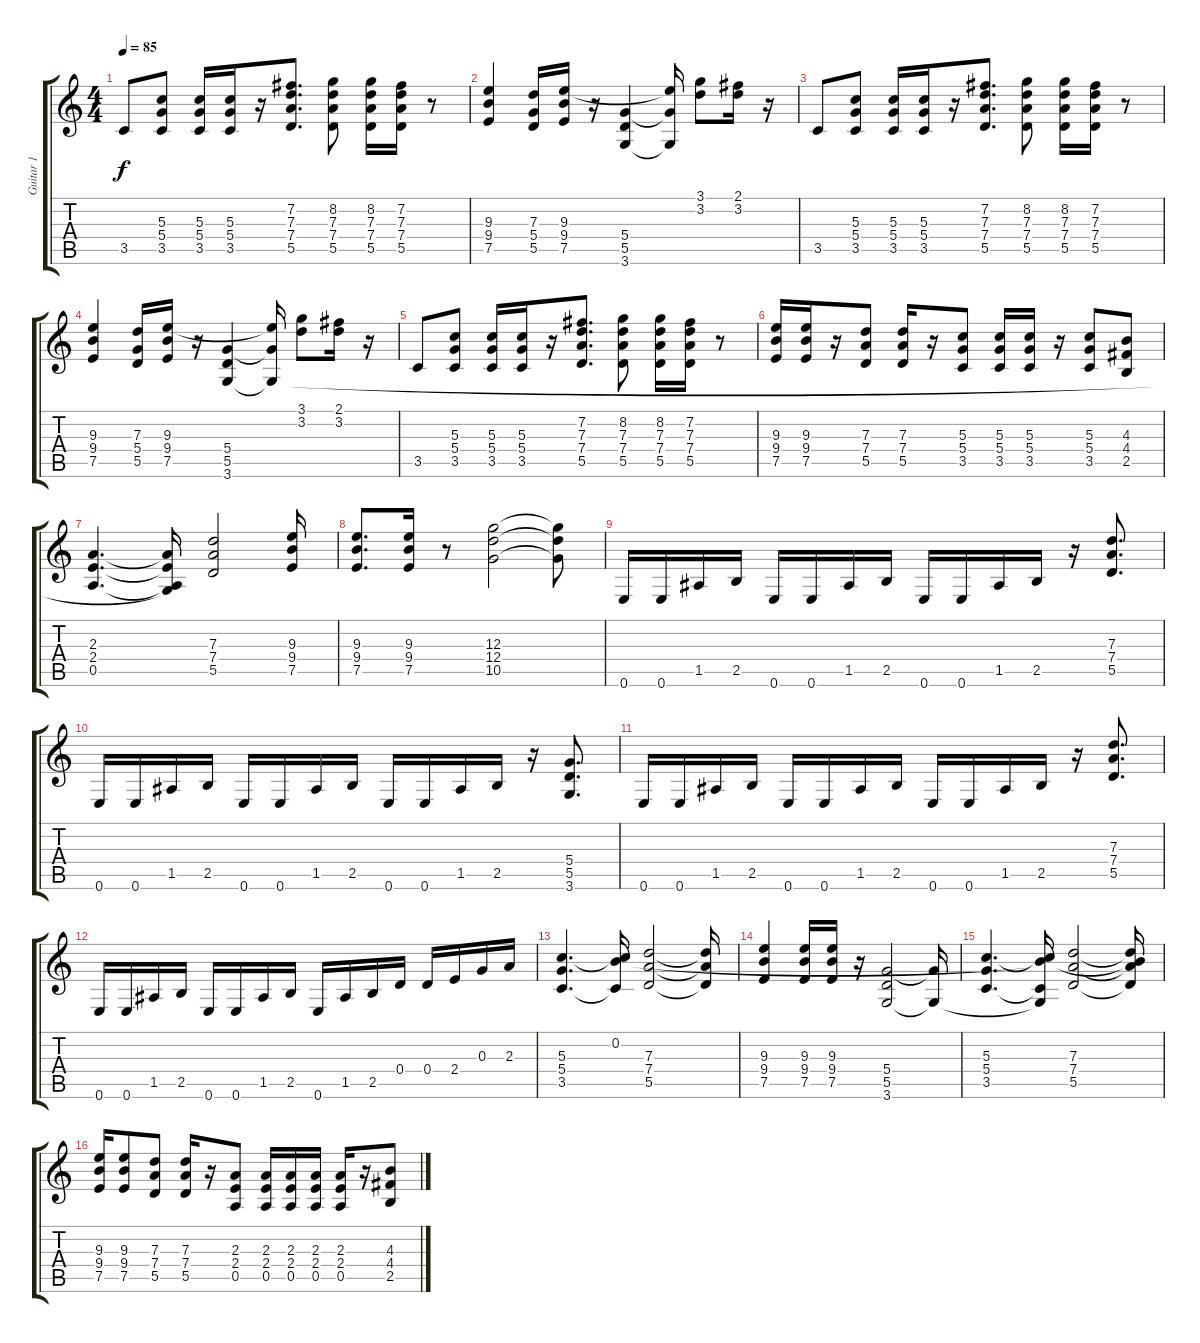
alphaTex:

\track ("Guitar 1" "Guitar 1") {instrument distortionguitar}
\staff {score tabs}
\tuning (E4 B3 G3 D3 A2 E2) {hide}
\ts (4 4)
\tempo 85
\clef g2
\ks c
3.5.8{dy f} (5.3 5.4 3.5).8 (5.3 5.4 3.5).16 (5.3 5.4 3.5).16 r.16 (7.2 7.3 7.4 5.5).8{d} (8.2 7.3 7.4 5.5).8 (8.2 7.3 7.4 5.5).16 (7.2 7.3 7.4 5.5).16 r.8 |
(9.3 9.4 7.5).4 (7.3 5.4 5.5).16 (9.3 9.4 7.5).16 r.16 (5.4 5.5 3.6).4 (9.3{t} 5.4{t} 3.6{t}).16 (3.1 3.2).8 (2.1 3.2).16 r.16 |
3.5.8 (5.3 5.4 3.5).8 (5.3 5.4 3.5).16 (5.3 5.4 3.5).16 r.16 (7.2 7.3 7.4 5.5).8{d} (8.2 7.3 7.4 5.5).8 (8.2 7.3 7.4 5.5).16 (7.2 7.3 7.4 5.5).16 r.8 |
(9.3 9.4 7.5).4 (7.3 5.4 5.5).16 (9.3 9.4 7.5).16 r.16 (5.4 5.5 3.6).4 (9.3{t} 5.4{t} 3.6{t}).16 (3.1 3.2).8 (2.1 3.2).16 r.16 |
3.5.8 (5.3 5.4 3.5).8 (5.3 5.4 3.5).16 (5.3 5.4 3.5).16 r.16 (7.2 7.3 7.4 5.5).8{d} (8.2 7.3 7.4 5.5).8 (8.2 7.3 7.4 5.5).16 (7.2 7.3 7.4 5.5).16 r.8 |
(9.3 9.4 7.5).16 (9.3 9.4 7.5).16 r.16 (7.3 7.4 5.5).8 (7.3 7.4 5.5).16 r.16 (5.3 5.4 3.5).8 (5.3 5.4 3.5).16 (5.3 5.4 3.5).16 r.16 (5.3 5.4 3.5).8 (4.3 4.4 2.5).8 |
(2.3 2.4 0.5).4{d} (2.3{t} 2.4{t} 0.5{t} 3.6{t}).16 (7.3 7.4 5.5).2 (9.3 9.4 7.5).16 |
(9.3 9.4 7.5).8{d} (9.3 9.4 7.5).16 r.8 (12.3 12.4 10.5).2 (12.3{t} 12.4{t} 10.5{t}).8 |
0.6.16 0.6.16 1.5.16 2.5.16 0.6.16 0.6.16 1.5.16 2.5.16 0.6.16 0.6.16 1.5.16 2.5.16 r.16 (7.3 7.4 5.5).8{d} |
0.6.16 0.6.16 1.5.16 2.5.16 0.6.16 0.6.16 1.5.16 2.5.16 0.6.16 0.6.16 1.5.16 2.5.16 r.16 (5.4 5.5 3.6).8{d} |
0.6.16 0.6.16 1.5.16 2.5.16 0.6.16 0.6.16 1.5.16 2.5.16 0.6.16 0.6.16 1.5.16 2.5.16 r.16 (7.3 7.4 5.5).8{d} |
0.6.16 0.6.16 1.5.16 2.5.16 0.6.16 0.6.16 1.5.16 2.5.16 0.6.16 1.5.16 2.5.16 0.4.16 0.4.16 2.4.16 0.3.16 2.3.16 |
(5.3 5.4 3.5).4{d} (0.2 5.3{t} 3.5{t}).16 (7.3 7.4 5.5).2 (7.3{t} 7.4{t} 5.5{t}).16 |
(9.3 9.4 7.5).4 (9.3 9.4 7.5).16 (9.3 9.4 7.5).16 r.16 (5.4 5.5 3.6).2 (5.4{t} 3.6{t}).16 |
(5.3 5.4 3.5).4{d} (0.2{t} 5.3{t} 3.5{t} 3.6{t}).16 (7.3 7.4 5.5).2 (0.2{t} 7.3{t} 7.4{t} 5.5{t}).16 |
(9.3 9.4 7.5).16 (9.3 9.4 7.5).8 (7.3 7.4 5.5).8 (7.3 7.4 5.5).16 r.16 (2.3 2.4 0.5).8 (2.3 2.4 0.5).16 (2.3 2.4 0.5).16 (2.3 2.4 0.5).16 (2.3 2.4 0.5).16 r.16 (4.3 4.4 2.5).8
